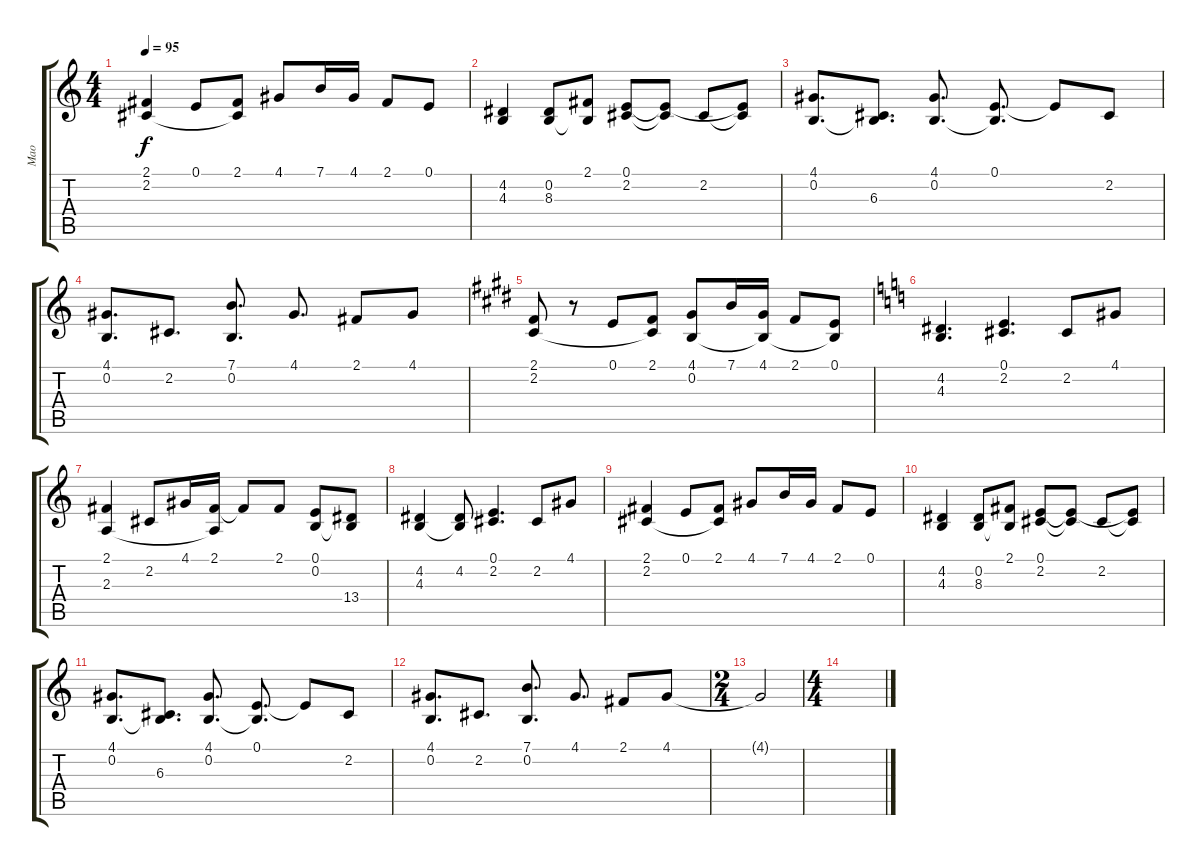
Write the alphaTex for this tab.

\track ("Mao" "Mao") {instrument fx1rain}
\staff {score tabs}
\tuning (E4 B3 G3 D3 A2 E2) {hide}
\ts (4 4)
\tempo 95
\clef g2
\ks c
(2.1 2.2).4{dy f} 0.1.8 (2.1 2.2{t}).8 4.1.8 7.1.16 4.1.16 2.1.8 0.1.8 |
(4.2 4.3).4 (0.2 8.3).8 (2.1 0.2{t}).8 (0.1 2.2).8 (0.1{t} 2.2{t}).8 2.2.8 (0.1{t} 2.2{t}).8 |
(4.1 0.2).8{d} (0.2{t} 6.3).8{d} (4.1 0.2).8{d} (0.1 0.2{t}).8{d} 0.1{t}.8 2.2.8 |
(4.1 0.2).8{d} 2.2.8{d} (7.1 0.2).8{d} 4.1.8{d} 2.1.8 4.1.8 |
\ks e
(2.1 2.2).8 r.8 0.1.8 (2.1 2.2{t}).8 (4.1 0.2).8 7.1.16 (4.1 0.2{t}).16 2.1.8 (0.1 0.2{t}).8 |
\ks c
(4.2 4.3).4{d} (0.1 2.2).4{d} 2.2.8 4.1.8 |
(2.1 2.3).4 2.2.8 4.1.16 (2.1 2.3{t}).16 2.1{t}.8 2.1.8 (0.1 0.2).8 (0.2{t} 13.4).8 |
(4.2 4.3).4 (4.2 4.3{t}).8 (0.1 2.2).4{d} 2.2.8 4.1.8 |
(2.1 2.2).4 0.1.8 (2.1 2.2{t}).8 4.1.8 7.1.16 4.1.16 2.1.8 0.1.8 |
(4.2 4.3).4 (0.2 8.3).8 (2.1 0.2{t}).8 (0.1 2.2).8 (0.1{t} 2.2{t}).8 2.2.8 (0.1{t} 2.2{t}).8 |
(4.1 0.2).8{d} (0.2{t} 6.3).8{d} (4.1 0.2).8{d} (0.1 0.2{t}).8{d} 0.1{t}.8 2.2.8 |
(4.1 0.2).8{d} 2.2.8{d} (7.1 0.2).8{d} 4.1.8{d} 2.1.8 4.1.8 |
\ts (2 4)
4.1{t}.2 |
\ts (4 4)
